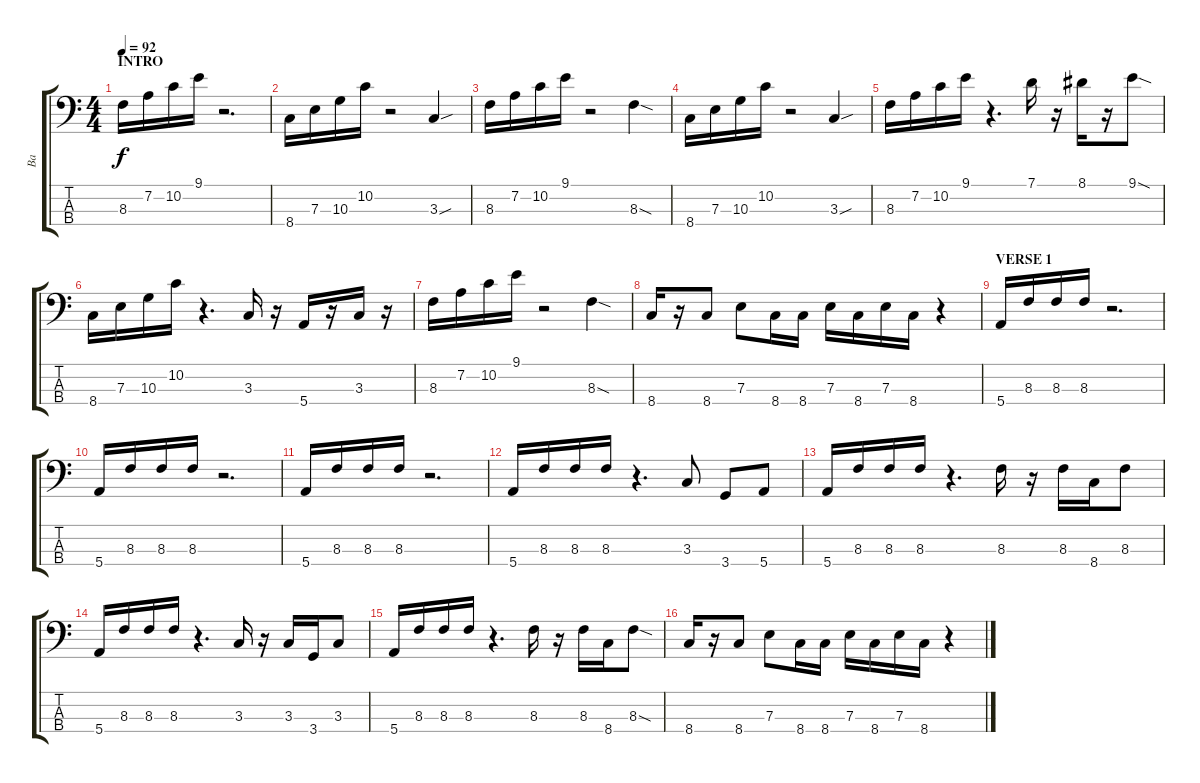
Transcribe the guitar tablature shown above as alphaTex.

\track ("Ba" "Ba") {instrument electricbassfinger}
\staff {score tabs}
\tuning (G2 D2 A1 E1) {hide}
\ts (4 4)
\section ("" "INTRO")
\tempo 92
\clef f4
\ks c
8.3.16{dy f volume 13 instrument electricbassfinger} 7.2.16 10.2.16 9.1.16 r.2{d} |
8.4.16 7.3.16 10.3.16 10.2.16 r.2 3.3{sou}.4 |
8.3.16 7.2.16 10.2.16 9.1.16 r.2 8.3{sod}.4 |
8.4.16 7.3.16 10.3.16 10.2.16 r.2 3.3{sou}.4 |
8.3.16 7.2.16 10.2.16 9.1.16 r.4{d} 7.1.16 r.16 8.1.16 r.16 9.1{sod}.8 |
8.4.16 7.3.16 10.3.16 10.2.16 r.4{d} 3.3.16 r.16 5.4.16 r.16 3.3.16 r.16 |
8.3.16 7.2.16 10.2.16 9.1.16 r.2 8.3{sod}.4 |
8.4.16 r.16 8.4.8 7.3.8 8.4.16 8.4.16 7.3.16 8.4.16 7.3.16 8.4.16 r.4 |
\section ("" "VERSE 1")
5.4.16 8.3.16 8.3.16 8.3.16 r.2{d} |
5.4.16 8.3.16 8.3.16 8.3.16 r.2{d} |
5.4.16 8.3.16 8.3.16 8.3.16 r.2{d} |
5.4.16 8.3.16 8.3.16 8.3.16 r.4{d} 3.3.8 3.4.8 5.4.8 |
5.4.16 8.3.16 8.3.16 8.3.16 r.4{d} 8.3.16 r.16 8.3.16 8.4.16 8.3.8 |
5.4.16 8.3.16 8.3.16 8.3.16 r.4{d} 3.3.16 r.16 3.3.16 3.4.16 3.3.8 |
5.4.16 8.3.16 8.3.16 8.3.16 r.4{d} 8.3.16 r.16 8.3.16 8.4.16 8.3{sod}.8 |
8.4.16 r.16 8.4.8 7.3.8 8.4.16 8.4.16 7.3.16 8.4.16 7.3.16 8.4.16 r.4
